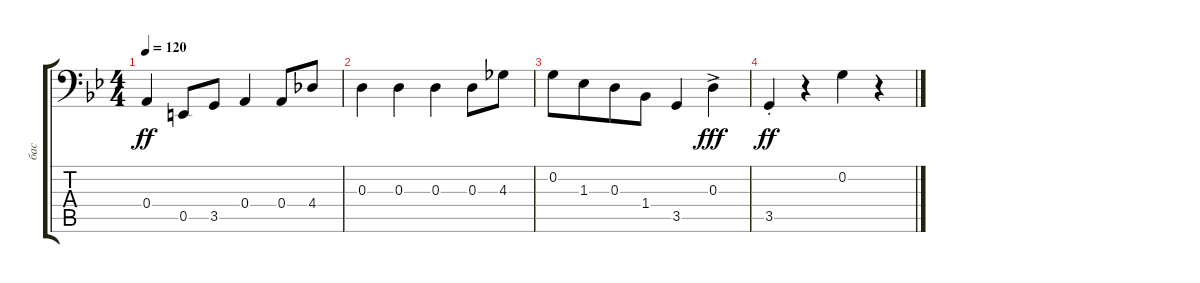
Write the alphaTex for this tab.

\track ("бас" "бас") {instrument electricbasspick}
\staff {score tabs}
\tuning (C3 G2 D2 A1 E1 B0) {hide}
\ts (4 4)
\tempo 120
\clef f4
\ks gminor
0.4.4{dy ff} 0.5.8 3.5.8 0.4.4 0.4.8 4.4.8 |
0.3.4 0.3.4 0.3.4 0.3.8 4.3.8 |
0.2.8 1.3.8{beam merge} 0.3.8 1.4.8 3.5.4 0.3{ac}.4{dy fff} |
3.5{st}.4{dy ff} r.4 0.2.4 r.4
